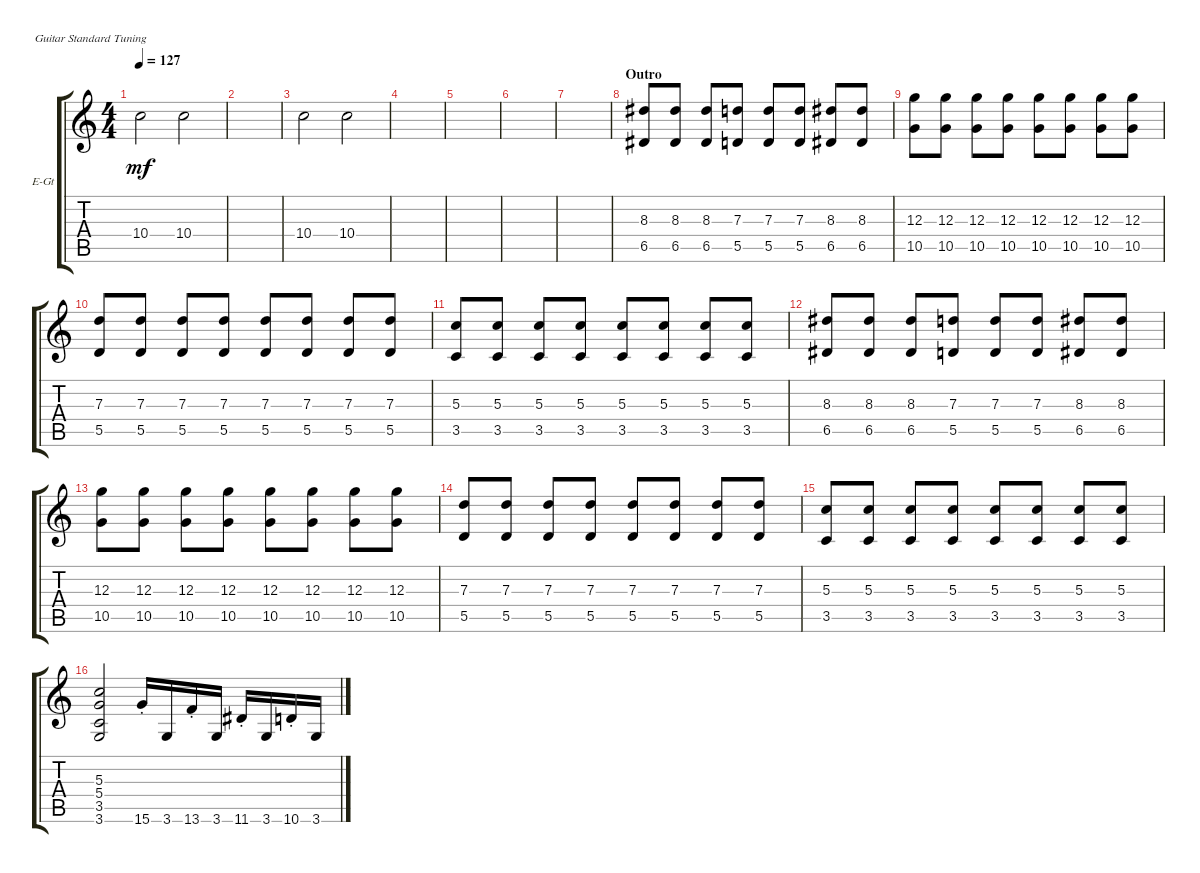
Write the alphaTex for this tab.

\defaultSystemsLayout 4
\bracketExtendMode groupsimilarinstruments
\firstSystemTrackNameOrientation horizontal
\otherSystemsTrackNameOrientation horizontal
\track ("Talkbox Guitar" "E-Gt") {instrument distortionguitar}
\staff {score tabs}
\tuning (E4 B3 G3 D3 A2 E2)
\ts (4 4)
\tempo 127
\clef g2
\ks c
10.4.2{dy mf} 10.4.2 |
|
10.4.2 10.4.2 |
|
|
|
|
\section ("" "Outro")
(6.5 8.3).8 (6.5 8.3).8 (6.5 8.3).8 (5.5 7.3).8 (5.5 7.3).8 (5.5 7.3).8 (6.5 8.3).8 (6.5 8.3).8 |
(10.5 12.3).8 (10.5 12.3).8 (10.5 12.3).8 (10.5 12.3).8 (10.5 12.3).8 (10.5 12.3).8 (10.5 12.3).8 (10.5 12.3).8 |
(5.5 7.3).8 (5.5 7.3).8 (5.5 7.3).8 (5.5 7.3).8 (5.5 7.3).8 (5.5 7.3).8 (5.5 7.3).8 (5.5 7.3).8 |
(3.5 5.3).8 (3.5 5.3).8 (3.5 5.3).8 (3.5 5.3).8 (3.5 5.3).8 (3.5 5.3).8 (3.5 5.3).8 (3.5 5.3).8 |
(6.5 8.3).8 (6.5 8.3).8 (6.5 8.3).8 (5.5 7.3).8 (5.5 7.3).8 (5.5 7.3).8 (6.5 8.3).8 (6.5 8.3).8 |
(10.5 12.3).8 (10.5 12.3).8 (10.5 12.3).8 (10.5 12.3).8 (10.5 12.3).8 (10.5 12.3).8 (10.5 12.3).8 (10.5 12.3).8 |
(5.5 7.3).8 (5.5 7.3).8 (5.5 7.3).8 (5.5 7.3).8 (5.5 7.3).8 (5.5 7.3).8 (5.5 7.3).8 (5.5 7.3).8 |
(3.5 5.3).8 (3.5 5.3).8 (3.5 5.3).8 (3.5 5.3).8 (3.5 5.3).8 (3.5 5.3).8 (3.5 5.3).8 (3.5 5.3).8 |
(3.5 5.4 5.3 3.6).2 15.6{st}.16 3.6.16 13.6{st}.16 3.6.16 11.6{st}.16 3.6.16 10.6{st}.16 3.6.16
